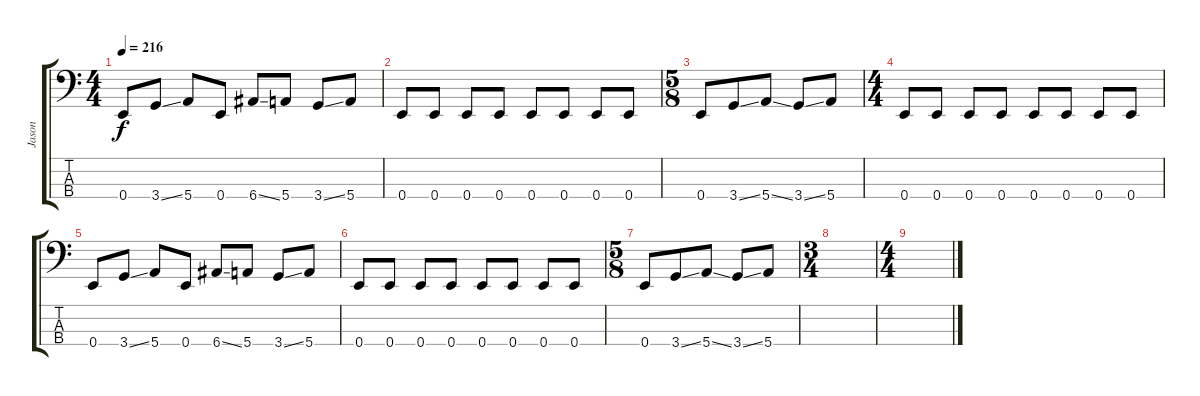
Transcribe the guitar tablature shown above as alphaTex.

\track ("Jason" "Jason") {instrument electricbasspick}
\staff {score tabs}
\tuning (G2 D2 A1 E1) {hide}
\ts (4 4)
\tempo 216
\clef f4
\ks c
0.4.8{dy f} 3.4{ss}.8 5.4.8 0.4.8 6.4{ss}.8 5.4.8 3.4{ss}.8 5.4.8 |
0.4.8 0.4.8 0.4.8 0.4.8 0.4.8 0.4.8 0.4.8 0.4.8 |
\ts (5 8)
0.4.8 3.4{ss}.8 5.4{ss}.8 3.4{ss}.8 5.4.8 |
\ts (4 4)
0.4.8 0.4.8 0.4.8 0.4.8 0.4.8 0.4.8 0.4.8 0.4.8 |
0.4.8 3.4{ss}.8 5.4.8 0.4.8 6.4{ss}.8 5.4.8 3.4{ss}.8 5.4.8 |
0.4.8 0.4.8 0.4.8 0.4.8 0.4.8 0.4.8 0.4.8 0.4.8 |
\ts (5 8)
0.4.8 3.4{ss}.8 5.4{ss}.8 3.4{ss}.8 5.4.8 |
\ts (3 4)
|
\ts (4 4)
